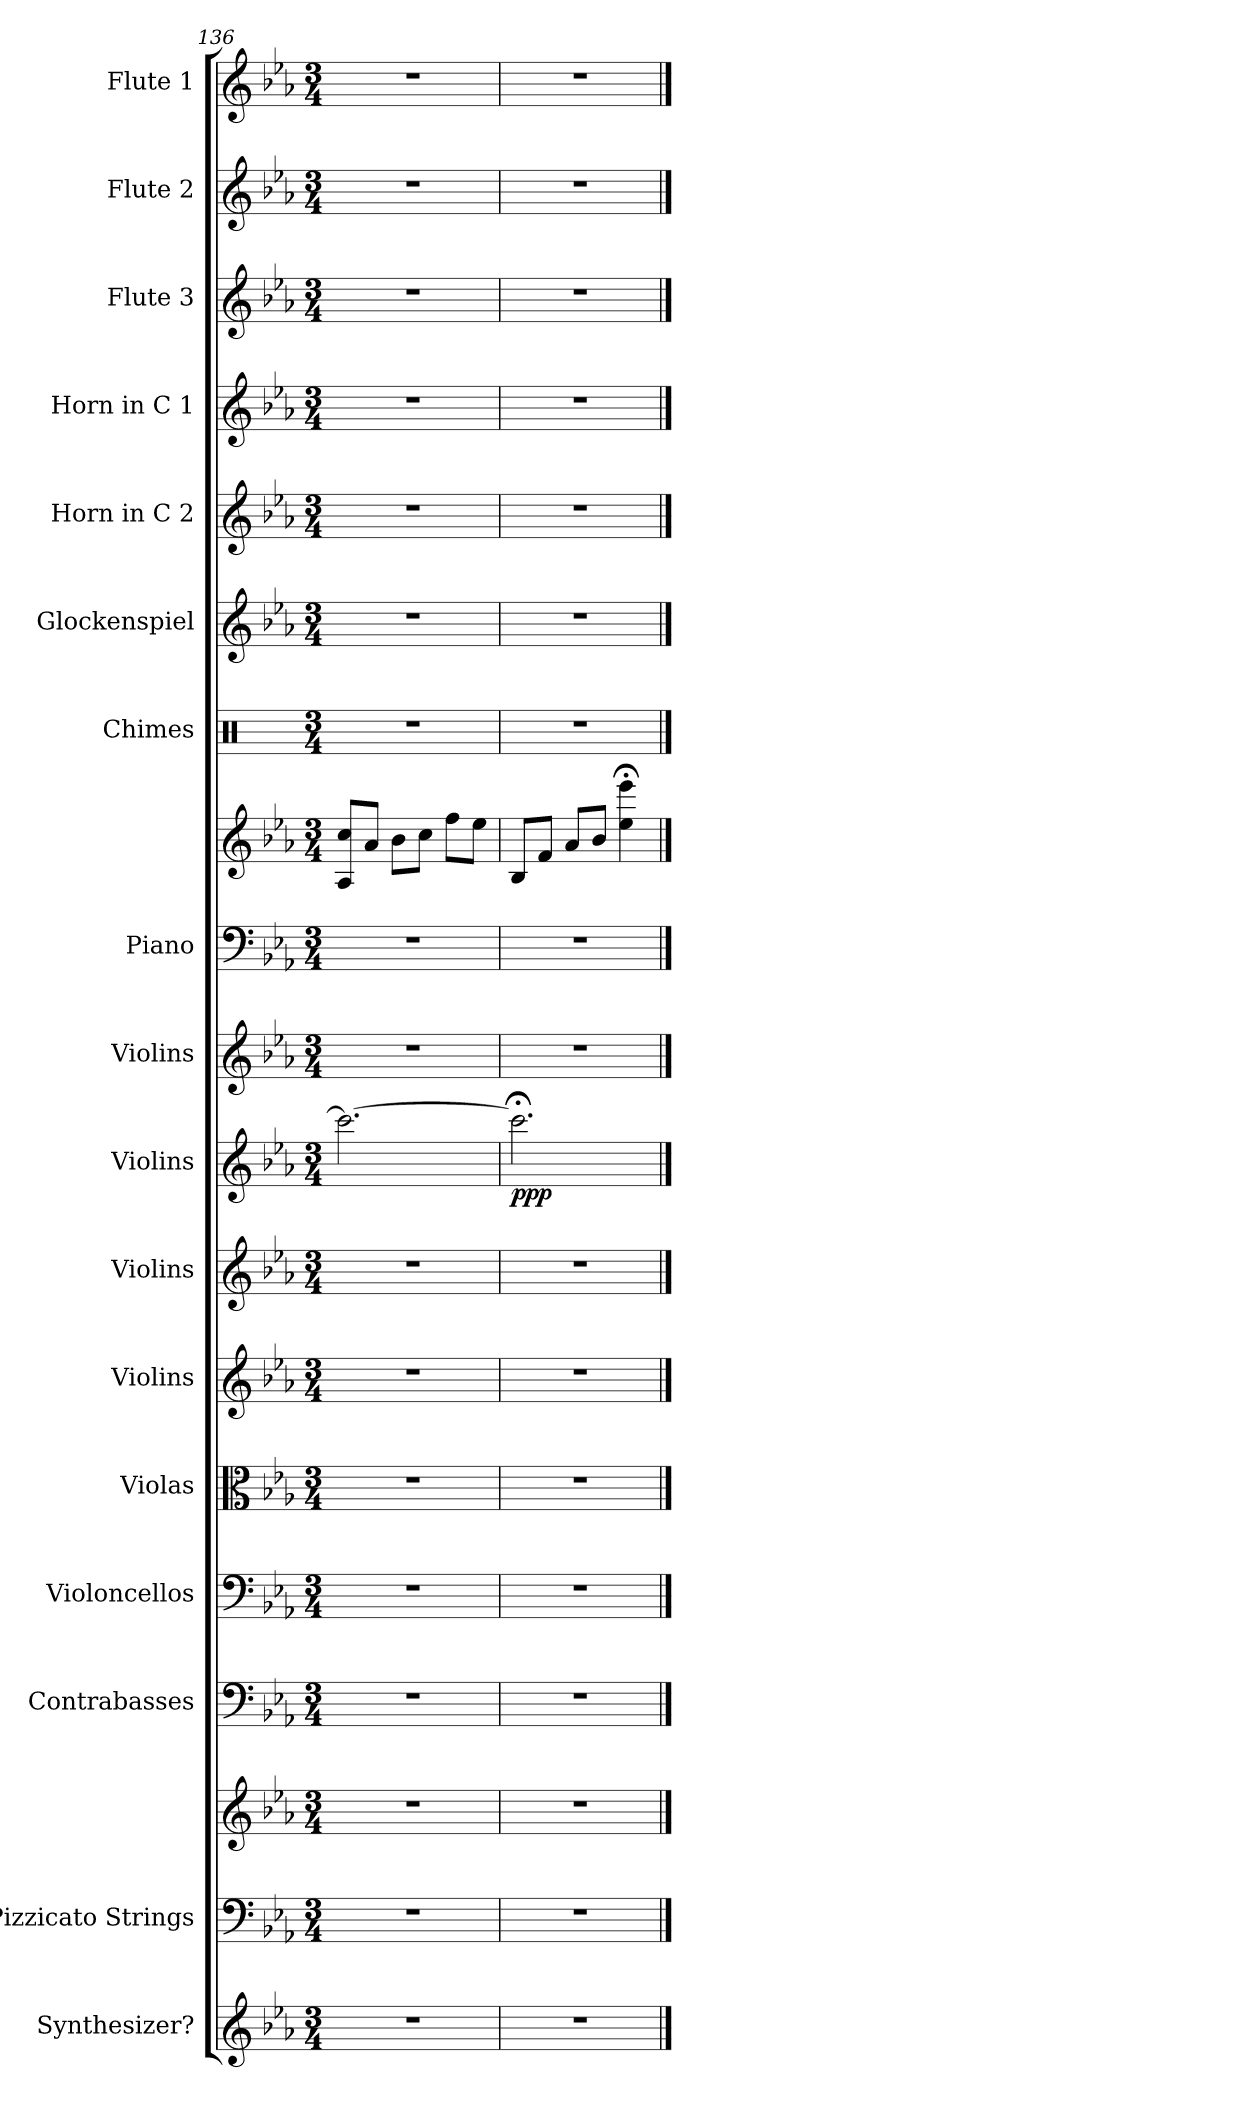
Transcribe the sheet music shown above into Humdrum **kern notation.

**kern	**kern	**kern	**kern	**kern	**kern	**kern	**kern	**kern	**dynam	**kern	**kern	**kern	**kern	**kern	**kern	**kern	**kern	**kern	**kern
*part17	*part16	*part16	*part15	*part14	*part13	*part12	*part11	*part10	*part10	*part9	*part8	*part8	*part7	*part6	*part5	*part4	*part3	*part2	*part1
*staff19	*staff18	*staff17	*staff16	*staff15	*staff14	*staff13	*staff12	*staff11	*staff11	*staff10	*staff9	*staff8	*staff7	*staff6	*staff5	*staff4	*staff3	*staff2	*staff1
*I"Synthesizer?	*I"Pizzicato Strings	*	*I"Contrabasses	*I"Violoncellos	*I"Violas	*I"Violins	*I"Violins	*I"Violins	*	*I"Violins	*I"Piano	*	*I"Chimes	*I"Glockenspiel	*I"Horn in C 2	*I"Horn in C 1	*I"Flute 3	*I"Flute 2	*I"Flute 1
*I'Synth?	*I'Pizz. St.	*	*I'Cbs.	*I'Vcs.	*I'Vlas.	*I'Vlns.	*I'Vlns.	*I'Vlns.	*	*I'Vlns.	*I'Pno.	*	*I'Ch.	*I'Glock.	*	*	*I'Fl. 3	*I'Fl. 2	*I'Fl. 1
*clefG2	*clefF4	*clefG2	*clefF4	*clefF4	*clefC3	*clefG2	*clefG2	*clefG2	*	*clefG2	*clefF4	*clefG2	*clefX	*clefG2	*clefG2	*clefG2	*clefG2	*clefG2	*clefG2
*	*	*	*ITrd7c12	*	*	*	*	*	*	*	*	*	*	*ITrd-14c-24	*ITrd7c12	*ITrd7c12	*	*	*
*k[b-e-a-]	*k[b-e-a-]	*k[b-e-a-]	*k[b-e-a-]	*k[b-e-a-]	*k[b-e-a-]	*k[b-e-a-]	*k[b-e-a-]	*k[b-e-a-]	*	*k[b-e-a-]	*k[b-e-a-]	*k[b-e-a-]	*k[]	*k[b-e-a-]	*k[b-e-a-]	*k[b-e-a-]	*k[b-e-a-]	*k[b-e-a-]	*k[b-e-a-]
*M3/4	*M3/4	*M3/4	*M3/4	*M3/4	*M3/4	*M3/4	*M3/4	*M3/4	*	*M3/4	*M3/4	*M3/4	*M3/4	*M3/4	*M3/4	*M3/4	*M3/4	*M3/4	*M3/4
=136	=136	=136	=136	=136	=136	=136	=136	=136	=136	=136	=136	=136	=136	=136	=136	=136	=136	=136	=136
2.r	2.r	2.r	2.r	2.r	2.r	2.r	2.r	2.ccc\_	.	2.r	2.r	8A-/ 8cc/L	2.r	2.r	2.r	2.r	2.r	2.r	2.r
.	.	.	.	.	.	.	.	.	.	.	.	8a-/J	.	.	.	.	.	.	.
.	.	.	.	.	.	.	.	.	.	.	.	8b-\L	.	.	.	.	.	.	.
.	.	.	.	.	.	.	.	.	.	.	.	8cc\J	.	.	.	.	.	.	.
.	.	.	.	.	.	.	.	.	.	.	.	8ff\L	.	.	.	.	.	.	.
.	.	.	.	.	.	.	.	.	.	.	.	8ee-\J	.	.	.	.	.	.	.
=137	=137	=137	=137	=137	=137	=137	=137	=137	=137	=137	=137	=137	=137	=137	=137	=137	=137	=137	=137
!	!	!	!	!	!	!	!	!	!LO:DY:b	!	!	!	!	!	!	!	!	!	!
2.r	2.r	2.r	2.r	2.r	2.r	2.r	2.r	2.ccc;<\]	ppp	2.r	2.r	8B-/L	2.r	2.r	2.r	2.r	2.r	2.r	2.r
.	.	.	.	.	.	.	.	.	.	.	.	8f/J	.	.	.	.	.	.	.
.	.	.	.	.	.	.	.	.	.	.	.	8a-/L	.	.	.	.	.	.	.
.	.	.	.	.	.	.	.	.	.	.	.	8b-/J	.	.	.	.	.	.	.
.	.	.	.	.	.	.	.	.	.	.	.	4ee-\;< 4eee-\;<	.	.	.	.	.	.	.
==	==	==	==	==	==	==	==	==	==	==	==	==	==	==	==	==	==	==	==
*-	*-	*-	*-	*-	*-	*-	*-	*-	*-	*-	*-	*-	*-	*-	*-	*-	*-	*-	*-
